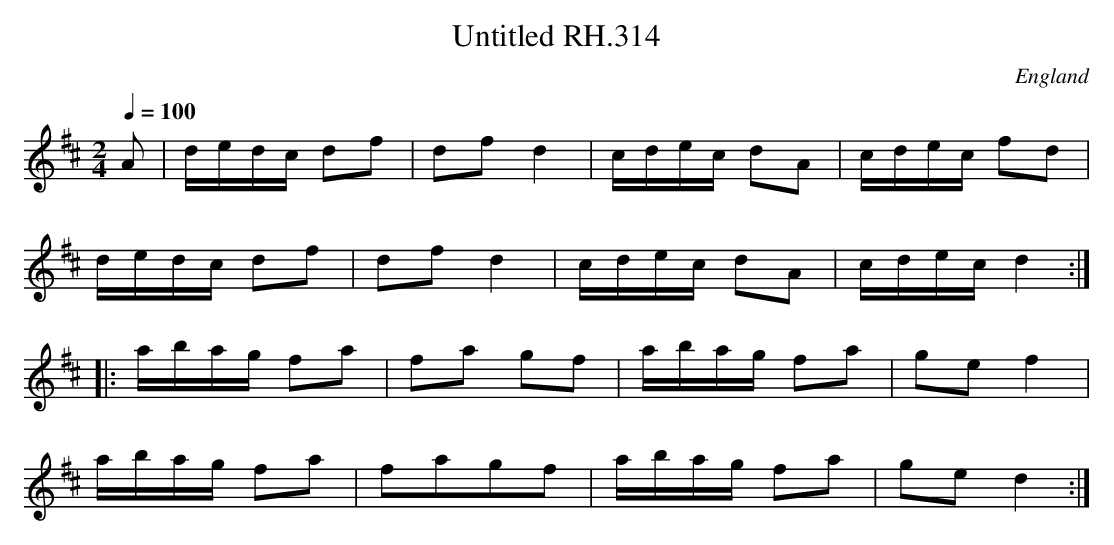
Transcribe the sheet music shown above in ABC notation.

X:1
T:Untitled RH.314
L:1/8
M:2/4
O:England
Q:1/4=100
K:D
A|d/e/d/c/ df|dfd2|c/d/e/c/ dA|c/d/e/c/ fd|!
d/e/d/c/ df|dfd2|c/d/e/c/ dA|c/d/e/c/d2:|!
|:a/b/a/g/ fa|fa gf|a/b/a/g/ fa|gef2|!
a/b/a/g/ fa|fagf|a/b/a/g/ fa|ged2:|
